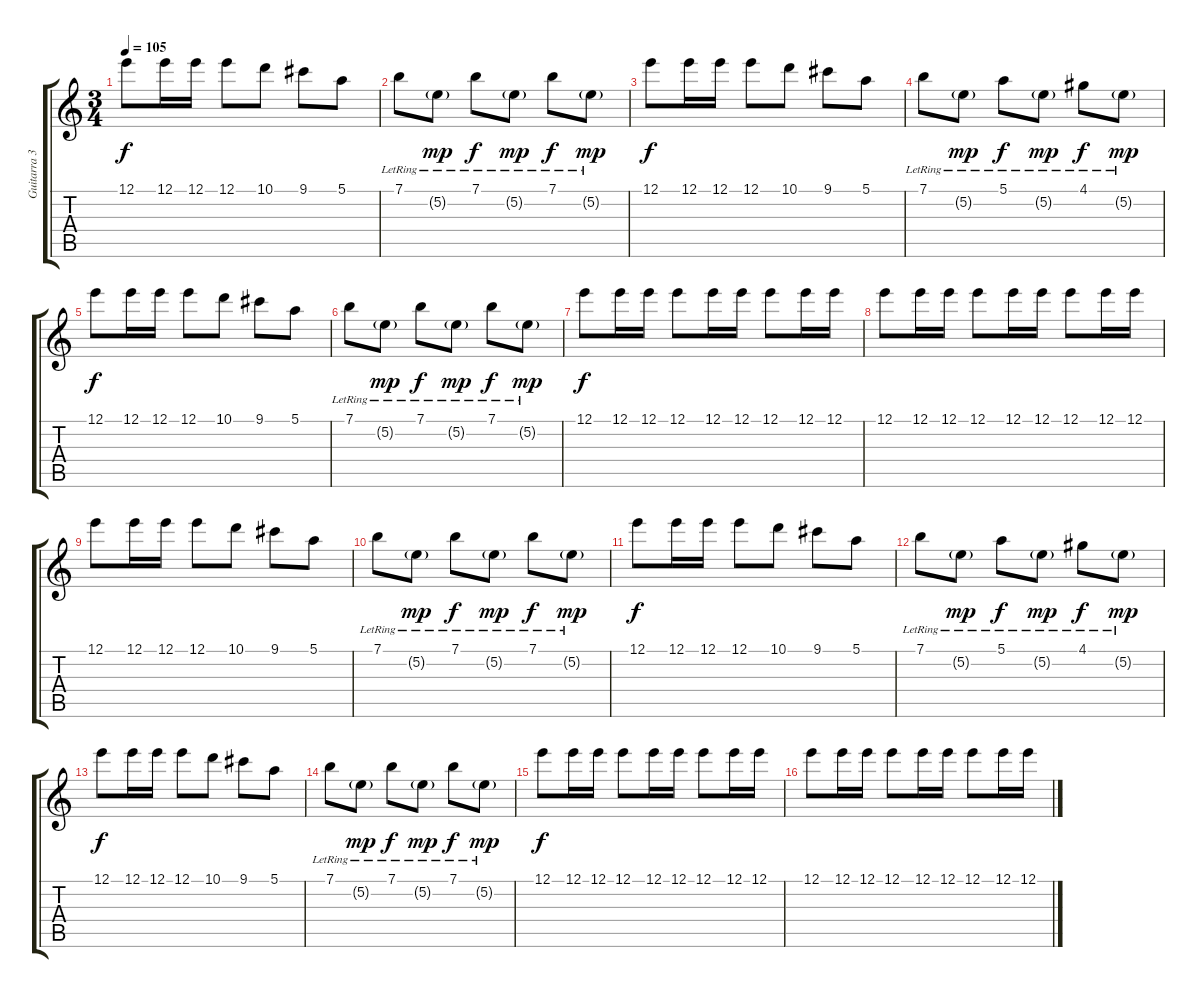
\track ("Guitarra 3" "Guitarra 3") {instrument electricguitarjazz}
\staff {score tabs}
\tuning (E4 B3 G3 D3 A2 E2) {hide}
\ts (3 4)
\tempo 105
\clef g2
\ks c
12.1.8{dy f} 12.1.16 12.1.16 12.1.8 10.1.8 9.1.8 5.1.8 |
7.1{lr}.8 5.2{g lr}.8{dy mp} 7.1{lr}.8{dy f} 5.2{g lr}.8{dy mp} 7.1{lr}.8{dy f} 5.2{g lr}.8{dy mp} |
12.1.8{dy f} 12.1.16 12.1.16 12.1.8 10.1.8 9.1.8 5.1.8 |
7.1{lr}.8 5.2{g lr}.8{dy mp} 5.1{lr}.8{dy f} 5.2{g lr}.8{dy mp} 4.1{lr}.8{dy f} 5.2{g lr}.8{dy mp} |
12.1.8{dy f} 12.1.16 12.1.16 12.1.8 10.1.8 9.1.8 5.1.8 |
7.1{lr}.8 5.2{g lr}.8{dy mp} 7.1{lr}.8{dy f} 5.2{g lr}.8{dy mp} 7.1{lr}.8{dy f} 5.2{g lr}.8{dy mp} |
12.1.8{dy f} 12.1.16 12.1.16 12.1.8 12.1.16 12.1.16 12.1.8 12.1.16 12.1.16 |
12.1.8 12.1.16 12.1.16 12.1.8 12.1.16 12.1.16 12.1.8 12.1.16 12.1.16 |
12.1.8 12.1.16 12.1.16 12.1.8 10.1.8 9.1.8 5.1.8 |
7.1{lr}.8 5.2{g lr}.8{dy mp} 7.1{lr}.8{dy f} 5.2{g lr}.8{dy mp} 7.1{lr}.8{dy f} 5.2{g lr}.8{dy mp} |
12.1.8{dy f} 12.1.16 12.1.16 12.1.8 10.1.8 9.1.8 5.1.8 |
7.1{lr}.8 5.2{g lr}.8{dy mp} 5.1{lr}.8{dy f} 5.2{g lr}.8{dy mp} 4.1{lr}.8{dy f} 5.2{g lr}.8{dy mp} |
12.1.8{dy f} 12.1.16 12.1.16 12.1.8 10.1.8 9.1.8 5.1.8 |
7.1{lr}.8 5.2{g lr}.8{dy mp} 7.1{lr}.8{dy f} 5.2{g lr}.8{dy mp} 7.1{lr}.8{dy f} 5.2{g lr}.8{dy mp} |
12.1.8{dy f} 12.1.16 12.1.16 12.1.8 12.1.16 12.1.16 12.1.8 12.1.16 12.1.16 |
12.1.8 12.1.16 12.1.16 12.1.8 12.1.16 12.1.16 12.1.8 12.1.16 12.1.16
